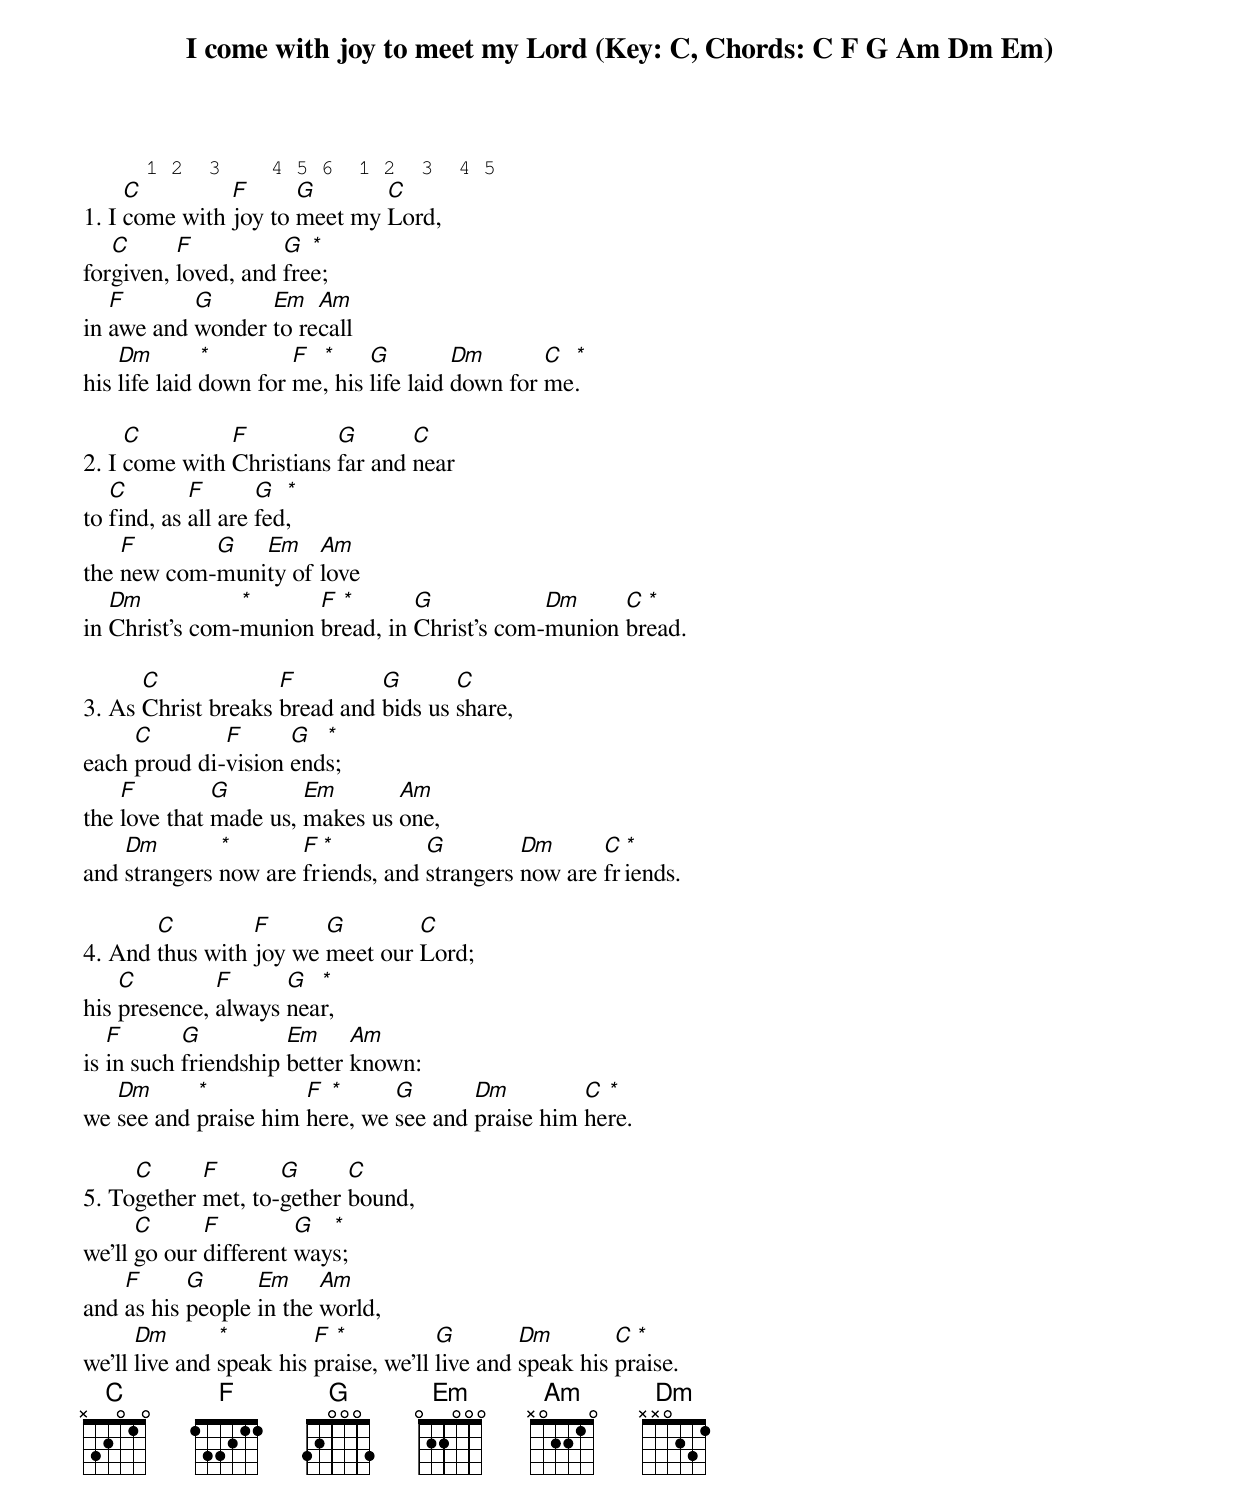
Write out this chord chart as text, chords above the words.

I come with joy to meet my Lord (Key: C, Chords: C F G Am Dm Em)

     1 2  3    4 5 6  1 2  3  4 5
     C         F      G       C
1. I come with joy to meet my Lord,
   C      F          G  *
forgiven, loved, and free;
   F       G      Em   Am
in awe and wonder to recall
    Dm        *        F *     G         Dm       C *
his life laid down for me, his life laid down for me.

     C         F          G       C
2. I come with Christians far and near
   C        F       G  *
to find, as all are fed,
    F       G   Em    Am
the new com-munity of love
   Dm           *      F *       G            Dm     C *
in Christ's com-munion bread, in Christ's com-munion bread.

      C             F         G       C
3. As Christ breaks bread and bids us share,
     C        F      G  *
each proud di-vision ends;
    F         G        Em       Am
the love that made us, makes us one,
    Dm        *       F *          G         Dm      C *
and strangers now are friends, and strangers now are friends.

       C         F      G        C
4. And thus with joy we meet our Lord;
    C         F      G  *
his presence, always near,
   F       G          Em     Am
is in such friendship better known:
   Dm      *          F *      G       Dm         C *
we see and praise him here, we see and praise him here.

     C      F       G      C
5. Together met, to-gether bound,
      C      F         G  *
we'll go our different ways;
    F      G      Em     Am
and as his people in the world,
      Dm       *         F *           G        Dm        C *
we'll live and speak his praise, we'll live and speak his praise.
